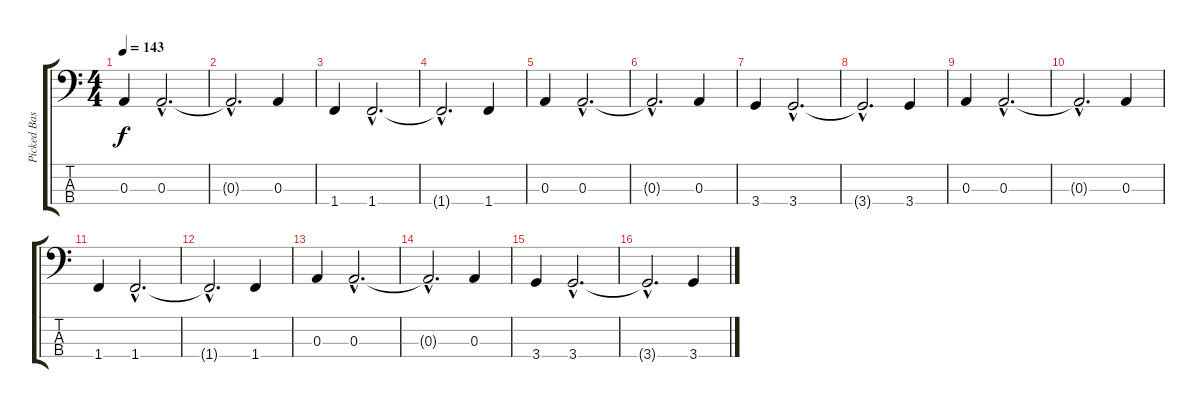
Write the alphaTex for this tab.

\track ("Picked Bass" "Picked Bas") {instrument electricbasspick}
\staff {score tabs}
\tuning (G2 D2 A1 E1) {hide}
\ts (4 4)
\tempo 143
\clef f4
\ks c
0.3.4{dy f} 0.3{hac}.2{d} |
0.3{hac t}.2{d} 0.3.4 |
1.4.4 1.4{hac}.2{d} |
1.4{hac t}.2{d} 1.4.4 |
0.3.4 0.3{hac}.2{d} |
0.3{hac t}.2{d} 0.3.4 |
3.4.4 3.4{hac}.2{d} |
3.4{hac t}.2{d} 3.4.4 |
0.3.4 0.3{hac}.2{d} |
0.3{hac t}.2{d} 0.3.4 |
1.4.4 1.4{hac}.2{d} |
1.4{hac t}.2{d} 1.4.4 |
0.3.4 0.3{hac}.2{d} |
0.3{hac t}.2{d} 0.3.4 |
3.4.4 3.4{hac}.2{d} |
3.4{hac t}.2{d} 3.4.4
